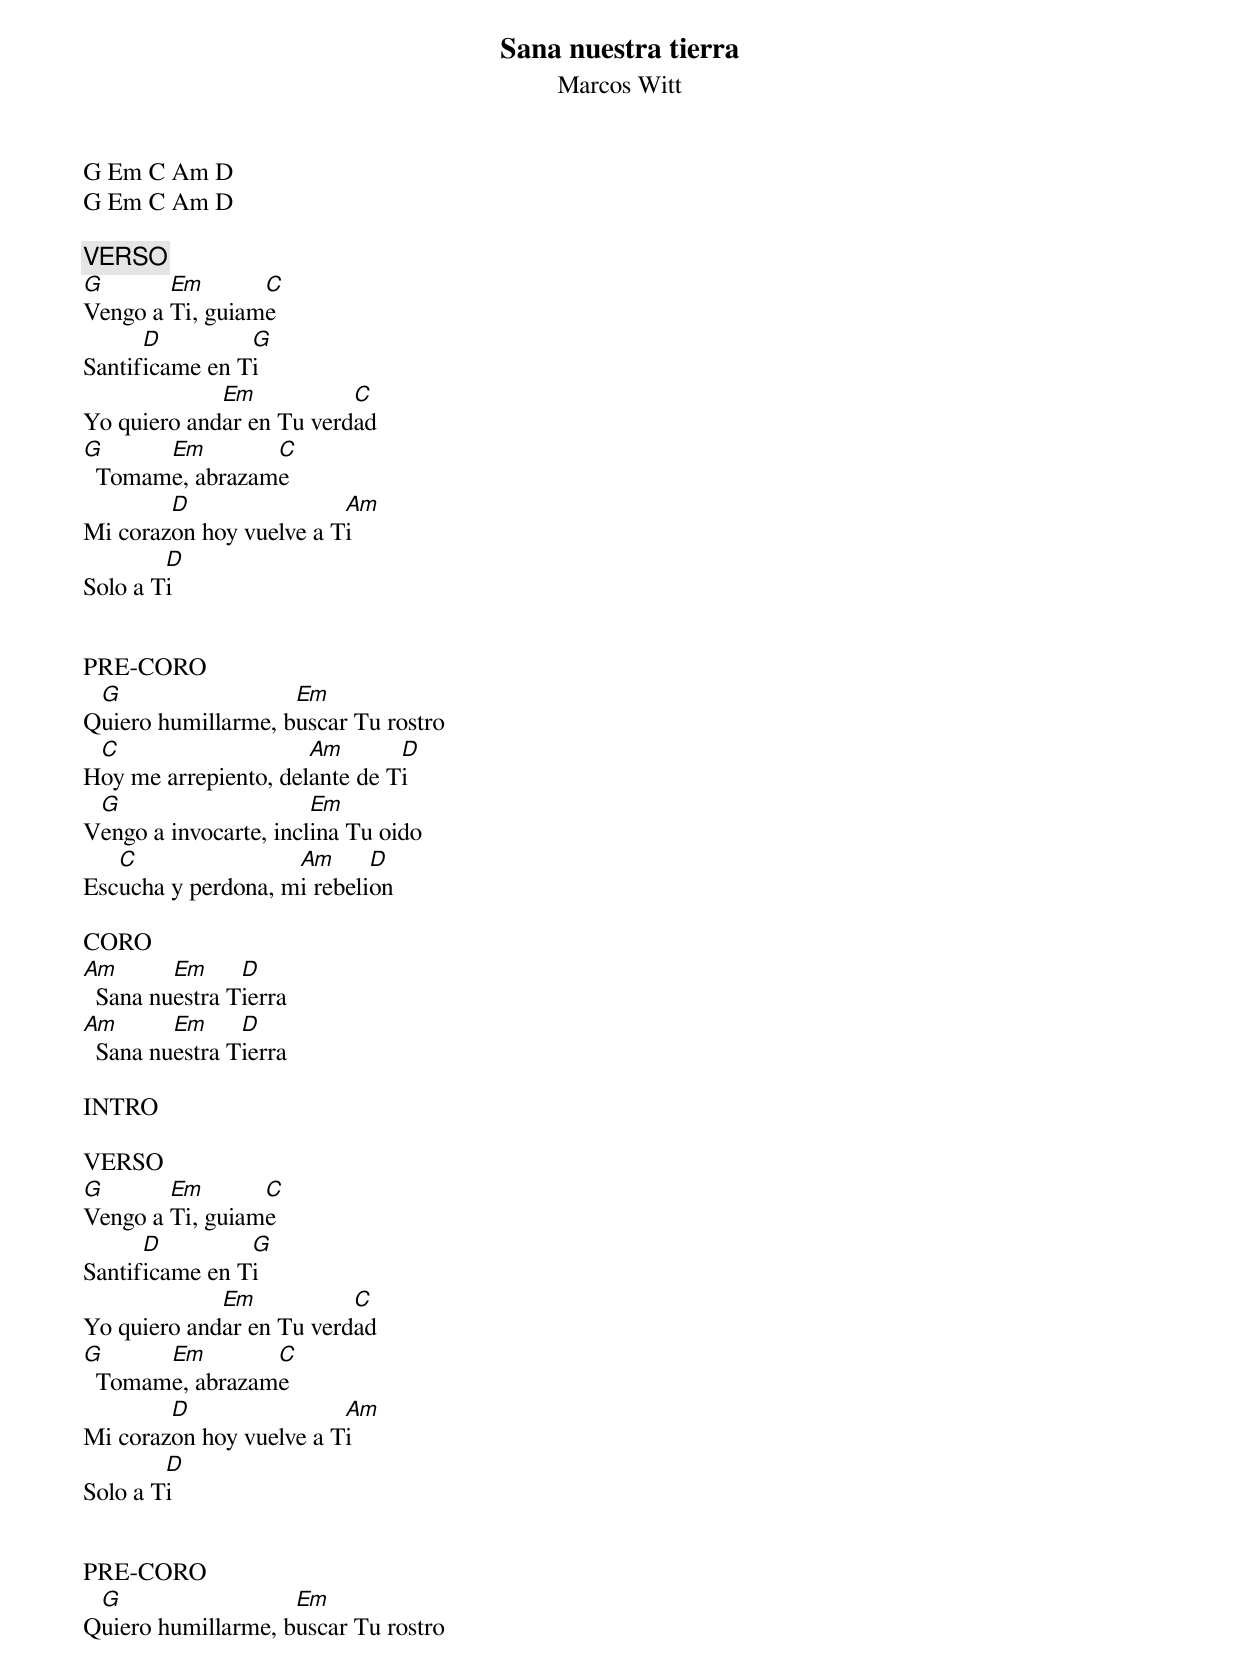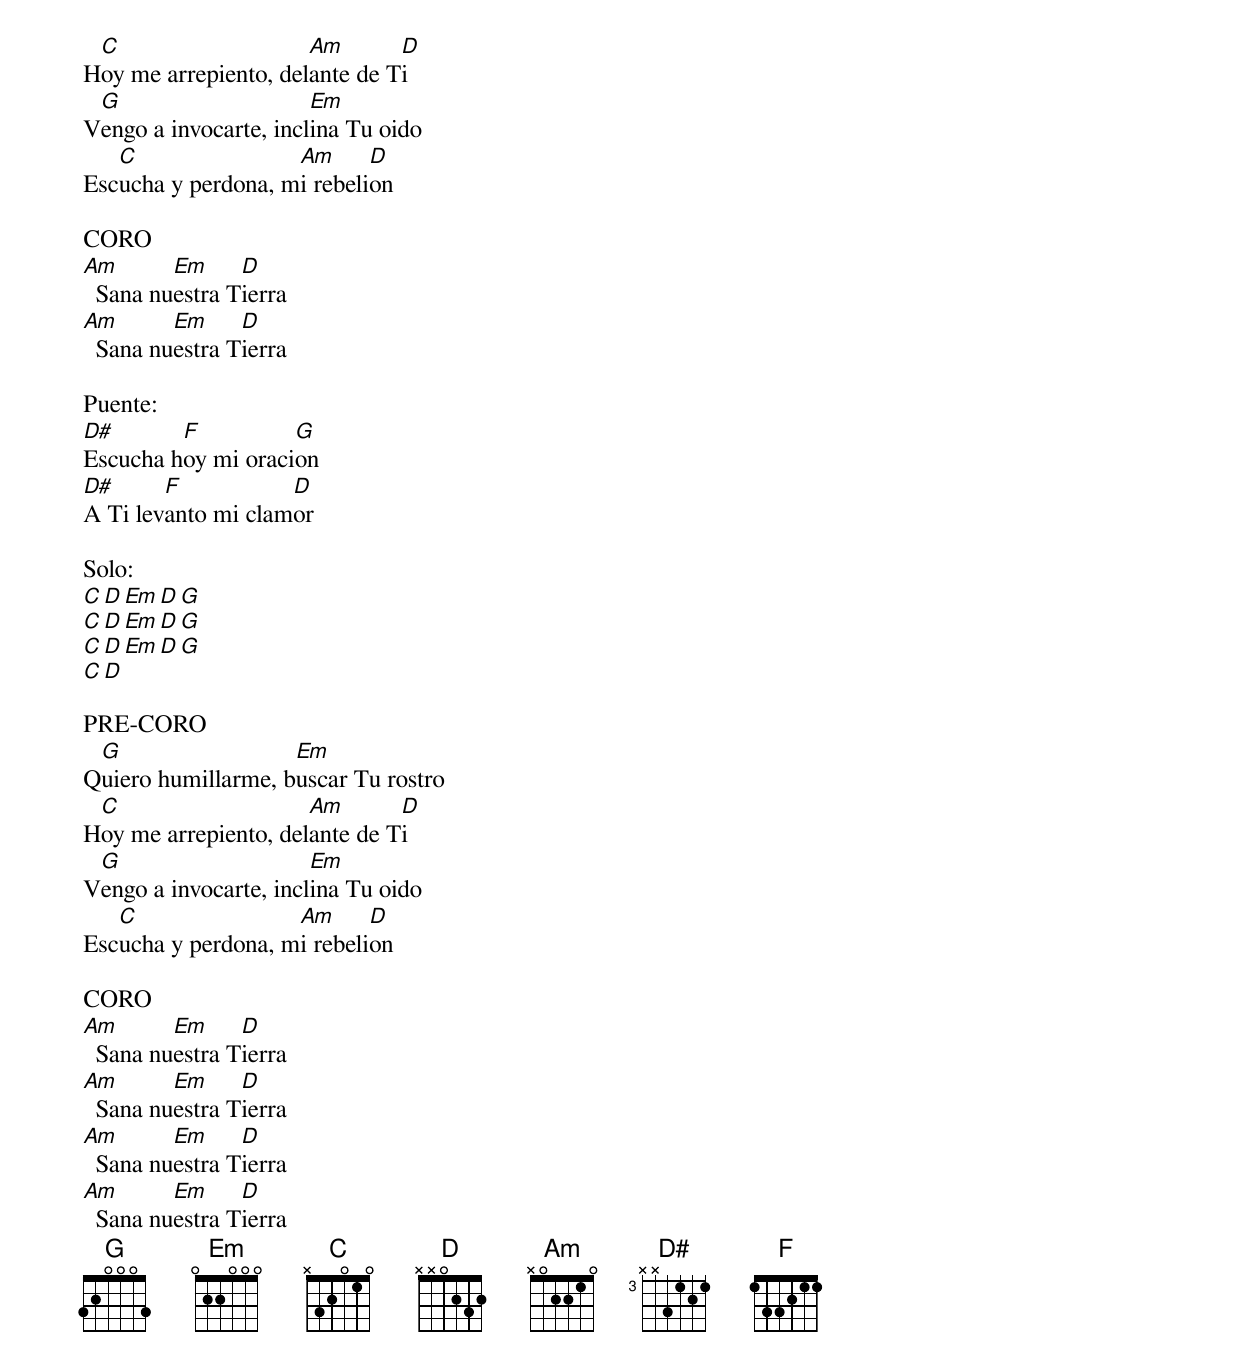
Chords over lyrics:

Sana nuestra tierra
Marcos Witt

G Em C Am D
G Em C Am D

VERSO
G       Em       C
Vengo a Ti, guiame
      D         G
Santificame en Ti
             Em           C
Yo quiero andar en Tu verdad
G      Em        C
  Tomame, abrazame
        D                Am
Mi corazon hoy vuelve a Ti
        D
Solo a Ti


PRE-CORO
 G                  Em
Quiero humillarme, buscar Tu rostro
 C                    Am       D
Hoy me arrepiento, delante de Ti
 G                     Em
Vengo a invocarte, inclina Tu oido
   C                Am      D
Escucha y perdona, mi rebelion

CORO
Am       Em     D
  Sana nuestra Tierra
Am       Em     D
  Sana nuestra Tierra

INTRO

VERSO
G       Em       C
Vengo a Ti, guiame
      D         G
Santificame en Ti
             Em           C
Yo quiero andar en Tu verdad
G      Em        C
  Tomame, abrazame
        D                Am
Mi corazon hoy vuelve a Ti
        D
Solo a Ti


PRE-CORO
 G                  Em
Quiero humillarme, buscar Tu rostro
 C                    Am       D
Hoy me arrepiento, delante de Ti
 G                     Em
Vengo a invocarte, inclina Tu oido
   C                Am      D
Escucha y perdona, mi rebelion

CORO
Am       Em     D
  Sana nuestra Tierra
Am       Em     D
  Sana nuestra Tierra

Puente:
D#       F          G
Escucha hoy mi oracion
D#      F           D
A Ti levanto mi clamor

Solo:
C D Em D G
C D Em D G
C D Em D G
C D

PRE-CORO
 G                  Em
Quiero humillarme, buscar Tu rostro
 C                    Am       D
Hoy me arrepiento, delante de Ti
 G                     Em
Vengo a invocarte, inclina Tu oido
   C                Am      D
Escucha y perdona, mi rebelion

CORO
Am       Em     D
  Sana nuestra Tierra
Am       Em     D
  Sana nuestra Tierra
Am       Em     D
  Sana nuestra Tierra
Am       Em     D
  Sana nuestra Tierra
